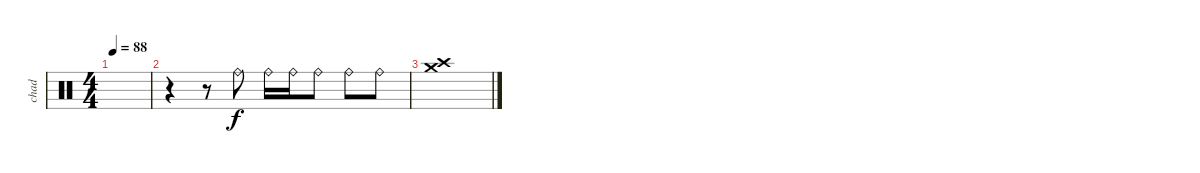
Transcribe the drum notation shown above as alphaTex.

\track ("chad" "chad") {instrument percussion}
\staff {score}
\articulation defaults
\ts (4 4)
\tempo 88
\clef neutral
\ks c
|
r.4 r.8 "Ride (bell)".8 "Ride (bell)".16 "Ride (bell)".16 "Ride (bell)".8 "Ride (bell)".8 "Ride (bell)".8 |
("Crash high (hit)" "Crash medium (hit)").1
